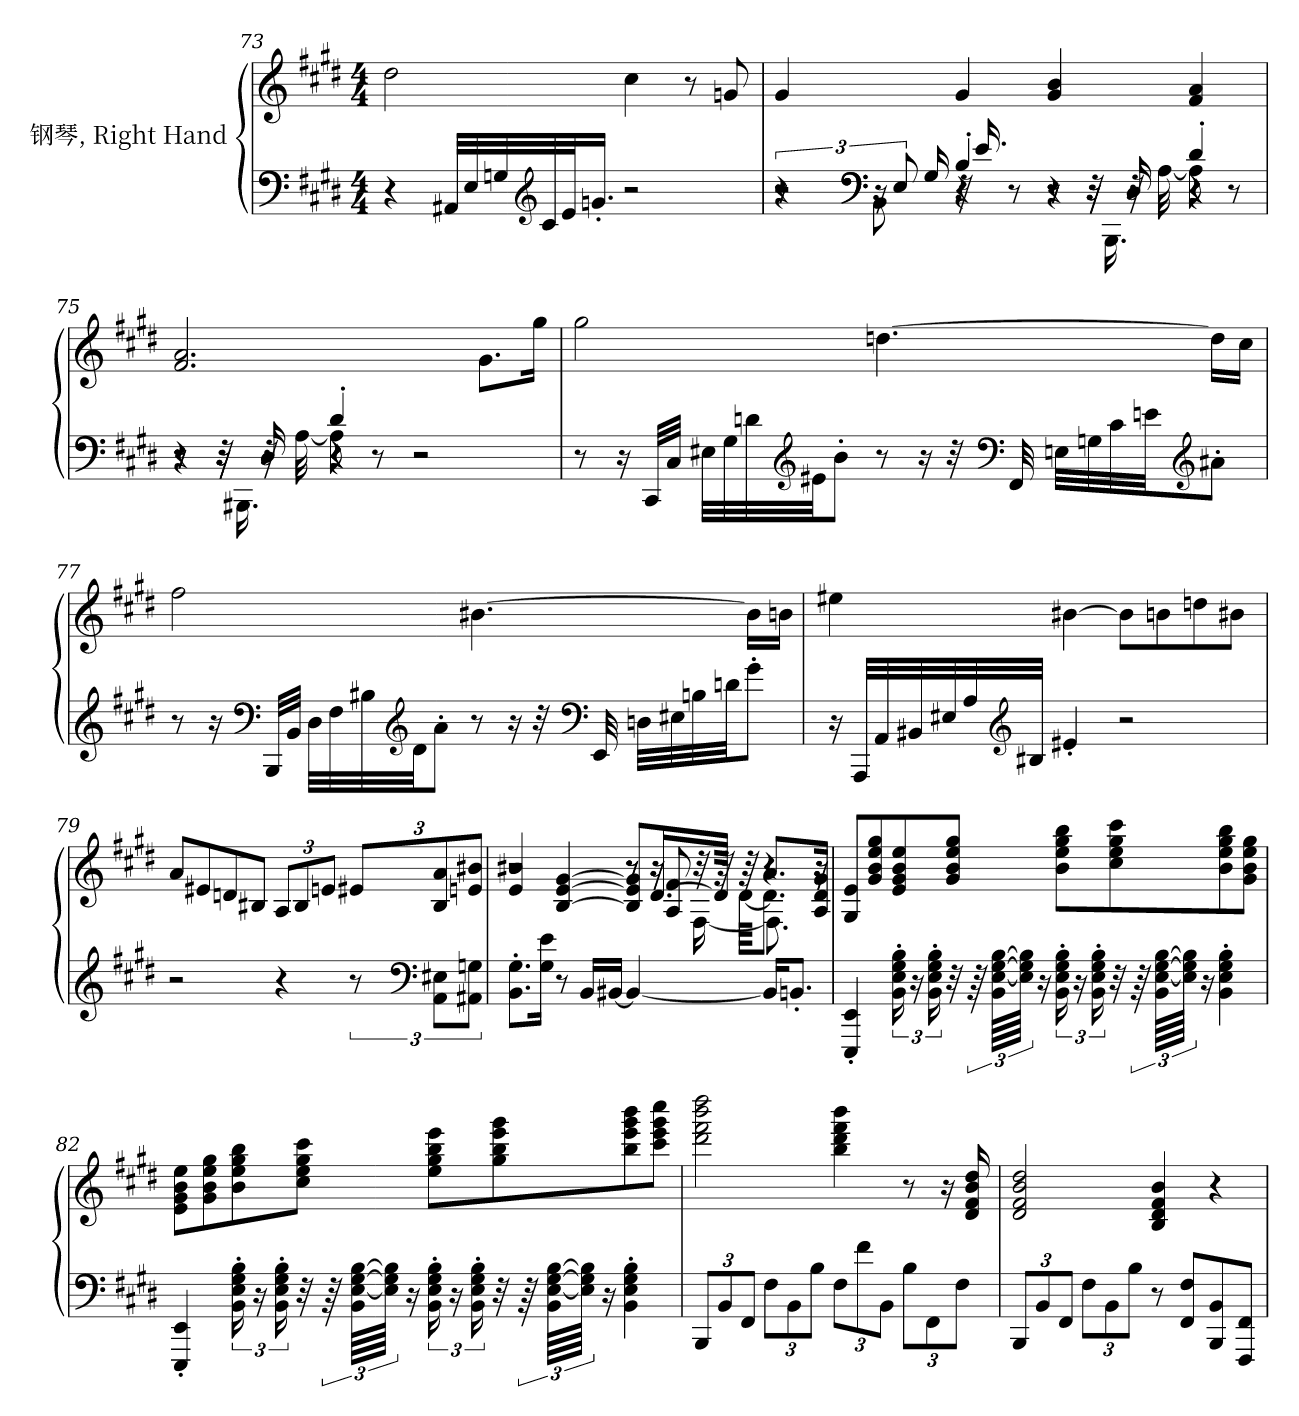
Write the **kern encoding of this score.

**kern	**kern
*part1	*part1
*staff2	*staff1
*I"钢琴, Right Hand	*
*clefF4	*clefG2
*k[f#c#g#d#]	*k[f#c#g#d#]
*M4/4	*M4/4
=73	=73
4r	2dd#\
32AA#X/LLL	.
32E/	.
32Gn/	.
*clefG2	*
32c#/	.
32e/J	.
16.gn'/JJ	.
2r	4cc#\
.	8r
.	8gn/
!!LO:LB:g=z
=74	=74
*^	*
*	*^	*
*	*	*^	*
6r	2r	8r	8r	4g#/
*clefF4	*	*	*	*
.	.	16r	8BB\	.
12E/	.	.	.	.
.	.	16G#/	.	.
32r	.	4B'/	4r	4g#/
16.e/	.	.	.	.
8r	.	.	.	.
4r	8r	8r	8r	4g#/ 4b/
.	16r	16r	32r	.
.	.	.	16.BBB\	.
.	32r	16D#/	.	.
.	[32A\	.	.	.
4d#'/	8A\]	4r	4r	4f#/ 4a/
.	8r	.	.	.
=75	=75	=75	=75	=75
4r	8r	8r	8r	2.f#/ 2.a/
.	16r	16r	32r	.
.	.	.	16.BBB#X\	.
.	32r	16D#/	.	.
.	[32A\	.	.	.
4d#'/	8A\]	4r	4r	.
.	8r	.	.	.
2r	2r	2r	2r	.
.	.	.	.	8.g#\L
.	.	.	.	16gg#\Jk
*v	*v	*v	*v	*
!!LO:PB:g=z
=76	=76
8r	2gg#\
16r	.
32CC#/LLL	.
32C#/JJJ	.
32E#X\LLL	.
32G#\	.
32dn\	.
*clefG2	*
32e#X\JJ	.
8b'\J	.
8r	[4.ddn\
16r	.
32r	.
*clefF4	*
32FF#/	.
32En\LLL	.
32Gn\	.
32c#\	.
32en\JJ	.
*clefG2	*
8a#X'\J	16dd\LL]
.	16cc#\JJ
!!LO:LB:g=z
=77	=77
8r	2ff#\
16r	.
*clefF4	*
32BBB/LLL	.
32BB/JJJ	.
32D#\LLL	.
32F#\	.
32B#X\	.
*clefG2	*
32d#\JJ	.
8a'\J	.
8r	[4.b#X\
16r	.
32r	.
*clefF4	*
32EE/	.
32Dn\LLL	.
32E#X\	.
32Bn\	.
32dn\JJ	.
8g#'\J	16b#\LL]
.	16bn\JJ
!!LO:LB:g=z
=78	=78
16r	4ee#X\
32AAA/LLL	.
32AA/	.
32BB#X/	.
32E#X/	.
32A/	.
*clefG2	*
32B#X/JJJ	.
4e#X'/	[4b#X\
2r	8b#\L]
.	8bn\
.	8ddn\
.	8b#X\J
=79	=79
2r	8a/L
.	8e#X/
*	*MM86
.	8dn/
*	*MM96
.	8B#X/J
*	*Xbrackettup
*	*MM109
4r	12A/L
.	12B#/
.	12en/J
12r	12e#X/L
*clefF4	*
12AA\ 12E#X\L	12B#/ 12a/
12AA#X\ 12Gn\J	12en/ 12b#X/J
!!LO:LB:g=z
=80	=80
*	*^
*	*	*^
*	*	*	*^
8.BB\' 8.G#\'L	4e/ 4b#X/	2r	2r	2r
16G#\ 16e\Jk	.	.	.	.
8r	[4B/ [4e/ [4g#/	.	.	.
16BB/LL	.	.	.	.
[16BB#X/JJ	.	.	.	.
4BB#/_	8B/] 8e/] 8g#/]L	8r	8r	8r
.	[16.d#/L	16r	8A/ 8f#/	16r
.	.	32r	.	[16F#\
.	64d#/JJkk]	64r	.	.
.	64r	[64d#\KKKL	.	.
16BB#/KL]	8.a/L	8.d#\J]	4r	8.F#\]
8.BBn'/J	.	.	.	.
.	16A/ 16d#/ 16g#/Jk	16r	.	16r
*	*v	*v	*v	*v
=81	=81
4EEE/' 4EE/'	8G#/ 8e/L
.	8g#/ 8b/ 8ee/ 8gg#/
24BB\' 24E\' 24G#\' 24B\'	8e/ 8g#/ 8b/ 8ee/
24r	.
24BB\' 24E\' 24G#\' 24B\'	.
32r	8g#/ 8b/ 8ee/ 8gg#/J
96r	.
96BB\ [96E\ [96G#\ [96B\LLLL	.
96E\] 96G#\] 96B\]JJJJ	.
16r	.
24BB\' 24E\' 24G#\' 24B\'	8b\ 8ee\ 8gg#\ 8bb\L
24r	.
24BB\' 24E\' 24G#\' 24B\'	.
32r	8cc#\ 8ee\ 8gg#\ 8ccc#\
96r	.
96BB\ [96E\ [96G#\ [96B\LLLL	.
96E\] 96G#\] 96B\]JJJJ	.
16r	.
4BB\' 4E\' 4G#\' 4B\'	8b\ 8ee\ 8gg#\ 8bb\
.	8g#\ 8b\ 8ee\ 8gg#\J
!!LO:LB:g=z
=82	=82
4EEE/' 4EE/'	8e\ 8g#\ 8b\ 8ee\L
.	8g#\ 8b\ 8ee\ 8gg#\
24BB\' 24E\' 24G#\' 24B\'	8b\ 8ee\ 8gg#\ 8bb\
24r	.
24BB\' 24E\' 24G#\' 24B\'	.
32r	8cc#\ 8ee\ 8gg#\ 8ccc#\J
96r	.
96BB\ [96E\ [96G#\ [96B\LLLL	.
96E\] 96G#\] 96B\]JJJJ	.
16r	.
24BB\' 24E\' 24G#\' 24B\'	8ee\ 8gg#\ 8bb\ 8eee\L
24r	.
24BB\' 24E\' 24G#\' 24B\'	.
32r	8gg#\ 8bb\ 8eee\ 8ggg#\
96r	.
96BB\ [96E\ [96G#\ [96B\LLLL	.
96E\] 96G#\] 96B\]JJJJ	.
16r	.
4BB\' 4E\' 4G#\' 4B\'	8bb\ 8eee\ 8ggg#\ 8bbb\
.	8ccc#\ 8eee\ 8ggg#\ 8cccc#\J
=83	=83
*Xbrackettup	*
12BBB/L	2ddd#\ 2fff#\ 2bbb\ 2dddd#\
12BB/	.
12FF#/J	.
12F#\L	.
12BB\	.
12B\J	.
12F#\L	4bb\ 4ddd#\ 4fff#\ 4bbb\
12f#\	.
12BB\J	.
12B\L	8r
12FF#\	.
.	16r
12F#\J	.
.	16d#/ 16f#/ 16b/ 16dd#/
!!LO:LB:g=z
=84	=84
12BBB/L	2d#/ 2f#/ 2b/ 2dd#/
12BB/	.
12FF#/J	.
12F#\L	.
12BB\	.
12B\J	.
8r	4B/ 4d#/ 4f#/ 4b/
8FF#/ 8F#/L	.
8BBB/ 8BB/	4r
8FFF#/ 8FF#/J	.
=	=
*-	*-
